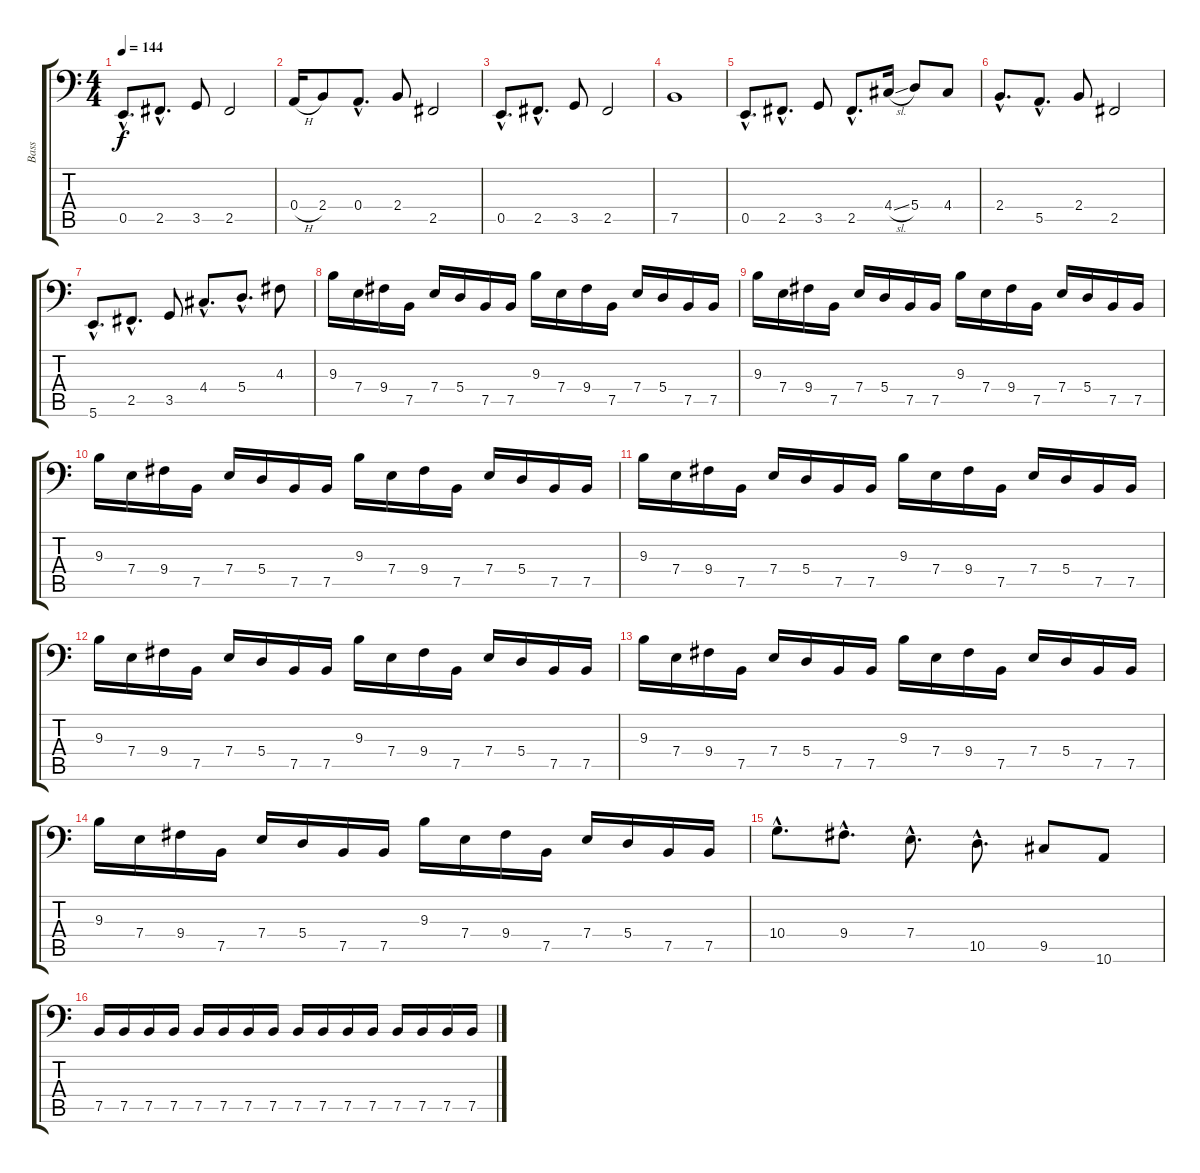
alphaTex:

\track ("Bass" "Bass") {instrument electricbassfinger}
\staff {score tabs}
\tuning (C3 G2 D2 A1 E1 B0) {hide}
\ts (4 4)
\tempo 144
\clef f4
\ks c
0.5{hac}.8{d dy f} 2.5{hac}.8{d} 3.5.8 2.5.2 |
0.4{h}.16 2.4.8 0.4{hac}.8{d} 2.4.8 2.5.2 |
0.5{hac}.8{d} 2.5{hac}.8{d} 3.5.8 2.5.2 |
7.5.1 |
0.5{hac}.8{d} 2.5{hac}.8{d} 3.5.8 2.5{hac}.8{d} 4.4{sl}.16 5.4.8 4.4.8 |
2.4{hac}.8{d} 5.5{hac}.8{d} 2.4.8 2.5.2 |
5.6{hac}.8{d} 2.5{hac}.8{d} 3.5.8 4.4{hac}.8{d} 5.4{hac}.8{d} 4.3.8 |
9.3.16 7.4.16 9.4.16 7.5.16 7.4.16 5.4.16 7.5.16 7.5.16 9.3.16 7.4.16 9.4.16 7.5.16 7.4.16 5.4.16 7.5.16 7.5.16 |
9.3.16 7.4.16 9.4.16 7.5.16 7.4.16 5.4.16 7.5.16 7.5.16 9.3.16 7.4.16 9.4.16 7.5.16 7.4.16 5.4.16 7.5.16 7.5.16 |
9.3.16 7.4.16 9.4.16 7.5.16 7.4.16 5.4.16 7.5.16 7.5.16 9.3.16 7.4.16 9.4.16 7.5.16 7.4.16 5.4.16 7.5.16 7.5.16 |
9.3.16 7.4.16 9.4.16 7.5.16 7.4.16 5.4.16 7.5.16 7.5.16 9.3.16 7.4.16 9.4.16 7.5.16 7.4.16 5.4.16 7.5.16 7.5.16 |
9.3.16 7.4.16 9.4.16 7.5.16 7.4.16 5.4.16 7.5.16 7.5.16 9.3.16 7.4.16 9.4.16 7.5.16 7.4.16 5.4.16 7.5.16 7.5.16 |
9.3.16 7.4.16 9.4.16 7.5.16 7.4.16 5.4.16 7.5.16 7.5.16 9.3.16 7.4.16 9.4.16 7.5.16 7.4.16 5.4.16 7.5.16 7.5.16 |
9.3.16 7.4.16 9.4.16 7.5.16 7.4.16 5.4.16 7.5.16 7.5.16 9.3.16 7.4.16 9.4.16 7.5.16 7.4.16 5.4.16 7.5.16 7.5.16 |
10.4{hac}.8{d} 9.4{hac}.8{d} 7.4{hac}.8{d} 10.5{hac}.8{d} 9.5.8 10.6.8 |
7.5.16 7.5.16 7.5.16 7.5.16 7.5.16 7.5.16 7.5.16 7.5.16 7.5.16 7.5.16 7.5.16 7.5.16 7.5.16 7.5.16 7.5.16 7.5.16
